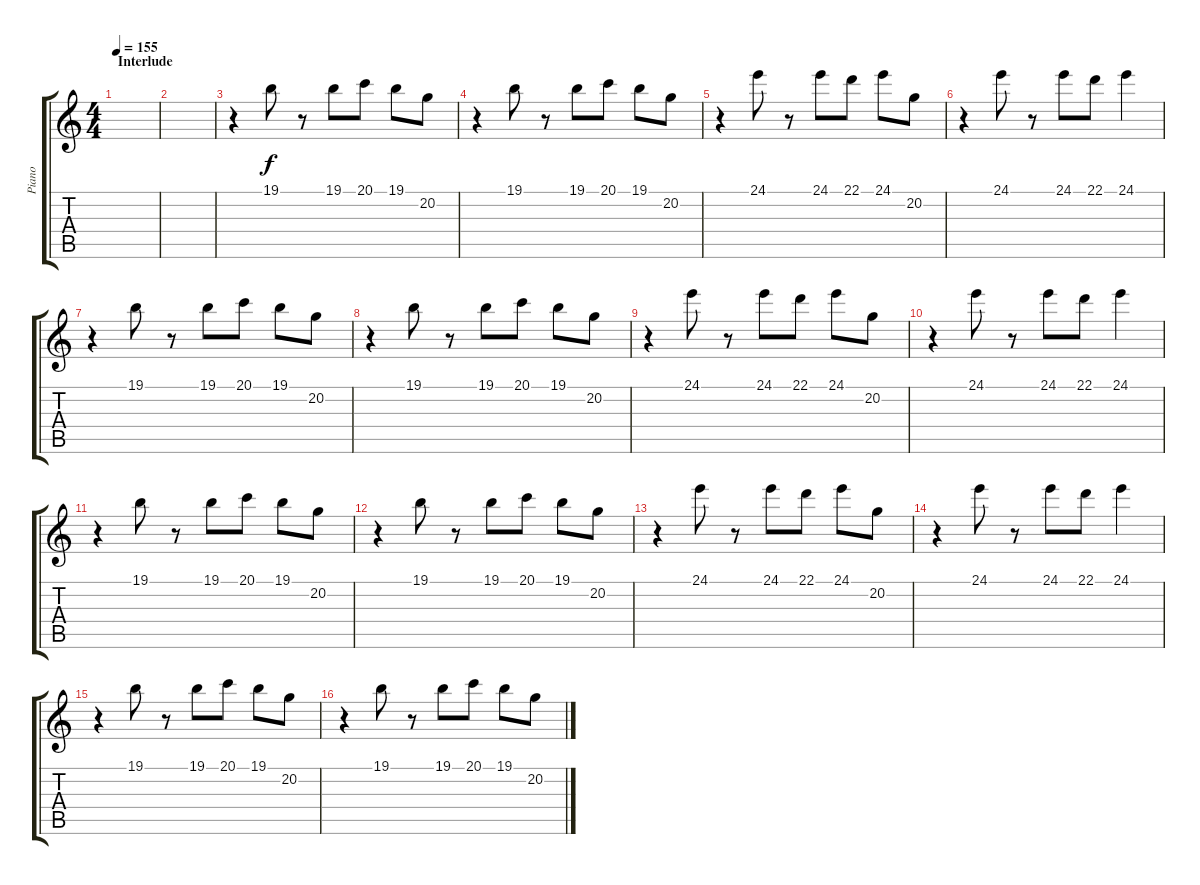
\track ("Piano" "Piano") {instrument electricgrandpiano}
\staff {score tabs}
\tuning (E4 B3 G3 D3 A2 E2) {hide}
\ts (4 4)
\section ("" "Interlude")
\tempo 155
\clef g2
\ks c
|
|
r.4 19.1.8 r.8 19.1.8 20.1.8 19.1.8 20.2.8 |
r.4 19.1.8 r.8 19.1.8 20.1.8 19.1.8 20.2.8 |
r.4 24.1.8 r.8 24.1.8 22.1.8 24.1.8 20.2.8 |
r.4 24.1.8 r.8 24.1.8 22.1.8 24.1.4 |
r.4 19.1.8 r.8 19.1.8 20.1.8 19.1.8 20.2.8 |
r.4 19.1.8 r.8 19.1.8 20.1.8 19.1.8 20.2.8 |
r.4 24.1.8 r.8 24.1.8 22.1.8 24.1.8 20.2.8 |
r.4 24.1.8 r.8 24.1.8 22.1.8 24.1.4 |
r.4 19.1.8 r.8 19.1.8 20.1.8 19.1.8 20.2.8 |
r.4 19.1.8 r.8 19.1.8 20.1.8 19.1.8 20.2.8 |
r.4 24.1.8 r.8 24.1.8 22.1.8 24.1.8 20.2.8 |
r.4 24.1.8 r.8 24.1.8 22.1.8 24.1.4 |
r.4 19.1.8 r.8 19.1.8 20.1.8 19.1.8 20.2.8 |
r.4 19.1.8 r.8 19.1.8 20.1.8 19.1.8 20.2.8
